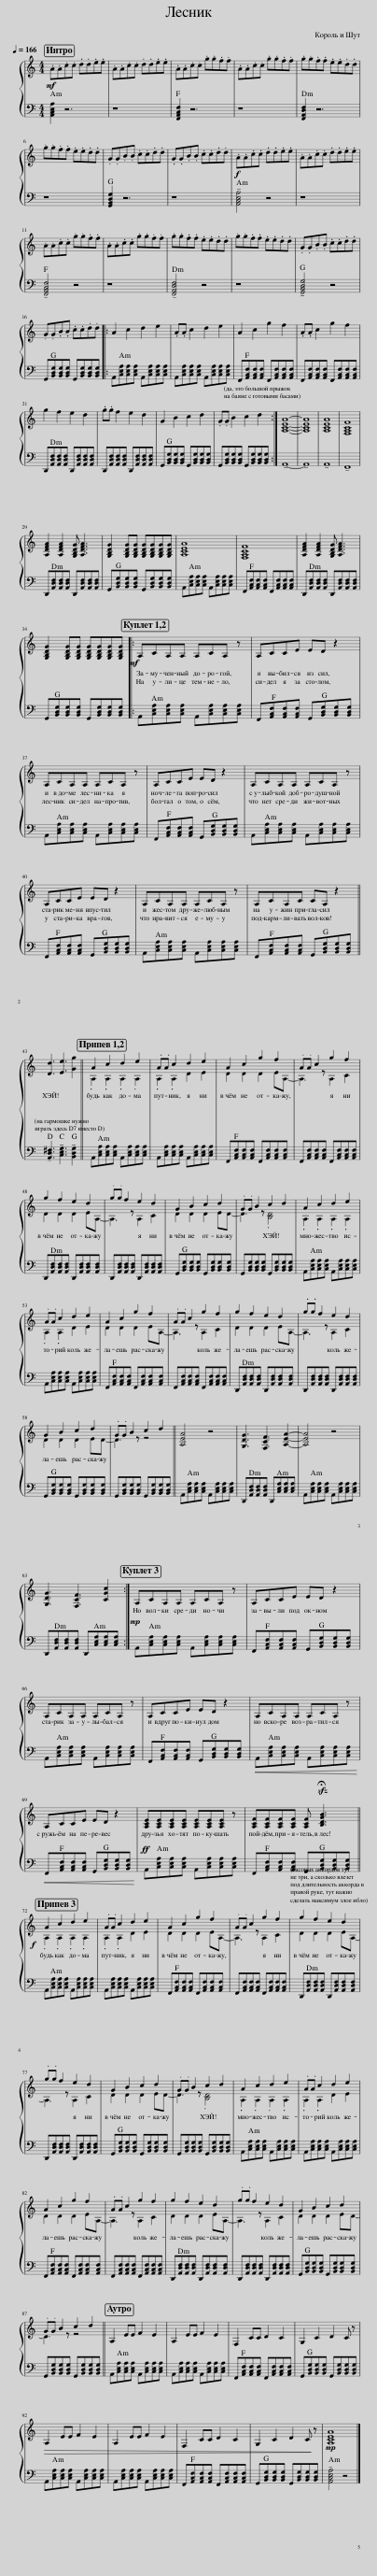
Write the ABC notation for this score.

X:1
%%score { ( 1 3 ) | 2 }
L:1/8
Q:1/4=166
M:4/4
I:linebreak $
K:C
V:1 treble
V:3 treble
V:2 bass
V:1
!mf! .A.A.c.c .d.d.e.e | .A.A.c.c .d.d.e.e | .A.A.c.c .g.g.f.f | .A.A.c.c .g.g.f.f | .g.g.f.f .e.e.d.d |$ %5
 .g.g.f.f .e.e.d.d | .G.G.B.B .c.c.d.d | .G.G.B.B .c.c.d.d |!f! .A.A.c.c .d.d.e.e | .A.A.c.c .d.d.e.e |$ %10
 .A.A.c.c .g.g.f.f | .A.A.c.c .g.g.f.f | .g.g.f.f .e.e.d.d | .g.g.f.f .e.e.d.d | .G.G.B.B .c.c.d.d |$ %15
 .G.G.B.B .c.c.d.d |: A2 c2 d2 e2 | .A.A c2 d2 e2 | A2 c2 g2 f2 | .A.A c2 g2 f2 |$ %20
 g2 f2 e2 d2 | .g.g f2 e2 d2 | G2 B2 c2 d2 | .G.G B2 c2 d2 :| [A,CEA]8- | %25
 [A,CEA]8 | [A,CEA]8 | [F,A,CF]8 |$ [A,DFA]2 [A,DFA]2 [G,B,DG] [A,DFA]3 | [G,B,DG]2 [G,B,DG][G,B,DG] [G,B,DG][G,B,DG][G,B,DG][G,B,DG] | %30
 [A,CEA]8 | [F,A,CF]8 | [A,DFA]2 [A,DFA]2 [G,B,DG] [A,DFA]3 |$ [G,B,DG]2 [G,B,DG][G,B,DG] [G,B,DG][G,B,DG][G,B,DG][G,B,DG] |:!mf! A,CA,A, A,CA, z | %35
 A,CCE ED z2 |$ A,CA,A, A,CA, z | A,CCE ED z2 | A,CA,A, A,CA, z |$ A,CCE ED z2 | %40
 A,CA,A, A,CA, z | A,CA,C CA, z2 ||$ [Dd]3 [Ee]3 [Gg]2 || A2 c2 d2 e2 | .A.A c2 d2 e2 | %45
 A2 c2 g2 f2 | .A.A c2 g2 f2 |$ g2 f2 e2 d2 | .g.g f2 e2 d2 | G2 B2 c2 d2 | %50
 .G.G B2 c2 d2 | A2 c2 d2 e2 |$ .A.A c2 d2 e2 | A2 c2 g2 f2 | .A.A c2 g2 f2 | %55
 g2 f2 e2 d2 | .g.g f2 e2 d2 |$ G2 B2 c2 d2 | .G.G B2 c2 d2 || [A,EA]4 z4 | %60
 [G,DG]3 [F,CF]3 [A,EA]2- | [A,EA]4 z4 |$ [G,DG]3 [F,CF]3 [CGc]2 :| A,CA,A, A,CA, z | A,CCE ED z2 |$ %65
 A,CA,A, A,CA, z | A,CCE ED z2 | A,CA,A, A,CA, z |$ A,CCE ED z2 | [A,CE][A,CE][A,CE][A,CE] [A,CE][A,CE][A,CE] z | %70
 [A,CF][A,CF][A,CF][A,CF] [A,CF]!sfz! !fermata![B,DGB]3 ||$!f! A2 c2 d2 e2 | .A.A c2 d2 e2 | A2 c2 g2 f2 | .A.A c2 g2 f2 | %75
 g2 f2 e2 d2 |$ .g.g f2 e2 d2 | G2 B2 c2 d2 | .G.G B2 c2 d2 | A2 c2 d2 e2 | %80
 .A.A c2 d2 e2 |$ A2 c2 g2 f2 | .A.A c2 g2 f2 | g2 f2 e2 d2 | .g.g f2 e2 d2 | %85
 G2 B2 c2 d2 |$ .G.G B2 c2 d2 || A,2 EE F2 E2 | A,2 EE F2 E2 | F,2 CC D2 C2 | %90
 G,2 C2 D2 C z |$!>(! A,2 EE F2 E2 | A,2 EE F2 E2 | F,2 CC D2 C2 | G,2 C2 D2 C!>)! z | %95
!mp! [A,CEA]8 |] %96
V:2
 .[A,,C,E,A,]2 z6 | z8 | .[F,,A,,C,F,]2 z6 | z8 | .[F,,A,,D,F,]2 z6 |$ %5
 z8 | .[G,,B,,D,G,]2 z6 | z8 | !tenuto![A,,C,E,A,]4 z4 | z8 |$ %10
 !tenuto![F,,A,,C,F,]4 z4 | z8 | !tenuto![F,,A,,D,F,]4 z4 | z8 | !tenuto![G,,B,,D,G,]4 z4 |$ %15
 .G,,.[B,,D,G,].[B,,D,G,].[B,,D,G,] .G,,.[B,,D,G,].[B,,D,G,].[B,,D,G,] |: .A,,.[C,E,A,].[C,E,A,].[C,E,A,] .A,,.[C,E,A,].[C,E,A,].[C,E,A,] | .A,,.[C,E,A,].[C,E,A,].[C,E,A,] .A,,.[C,E,A,].[C,E,A,].[C,E,A,] | .F,,.[A,,C,F,].[A,,C,F,].[A,,C,F,] .F,,.[A,,C,F,].[A,,C,F,].[A,,C,F,] | .F,,.[A,,C,F,].[A,,C,F,].[A,,C,F,] .F,,.[A,,C,F,].[A,,C,F,].[A,,C,F,] |$ %20
 .D,,.[A,,D,F,].[A,,D,F,].[A,,D,F,] .D,,.[A,,D,F,].[A,,D,F,].[A,,D,F,] | .D,,.[A,,D,F,].[A,,D,F,].[A,,D,F,] .D,,.[A,,D,F,].[A,,D,F,].[A,,D,F,] | .G,,.[B,,D,G,].[B,,D,G,].[B,,D,G,] .G,,.[B,,D,G,].[B,,D,G,].[B,,D,G,] | .G,,.[B,,D,G,].[B,,D,G,].[B,,D,G,] .G,,.[B,,D,G,].[B,,D,G,].[B,,D,G,] :| !tenuto!A,,8- | %25
 !tenuto!A,,8 | !tenuto!A,,8 | !tenuto!F,,8 |$ .D,,.[A,,D,F,].[A,,D,F,].[A,,D,F,] .D,,.[A,,D,F,].[A,,D,F,].[A,,D,F,] | .G,,.[B,,D,G,].[B,,D,G,].[B,,D,G,] .G,,.[B,,D,G,].[B,,D,G,].[B,,D,G,] | %30
 .A,,.[C,E,A,].[C,E,A,].[C,E,A,] .A,,.[C,E,A,].[C,E,A,].[C,E,A,] | .F,,.[A,,C,F,].[A,,C,F,].[A,,C,F,] .F,,.[A,,C,F,].[A,,C,F,].[A,,C,F,] | .D,,.[A,,D,F,].[A,,D,F,].[A,,D,F,] .D,,.[A,,D,F,].[A,,D,F,].[A,,D,F,] |$ .G,,.[B,,D,G,].[B,,D,G,].[B,,D,G,] .G,,.[B,,D,G,].[B,,D,G,].[B,,D,G,] |: .A,,.[C,E,A,].[C,E,A,].[C,E,A,] .A,,.[C,E,A,].[C,E,A,].[C,E,A,] | %35
 .F,,.[A,,C,F,].[A,,C,F,].[A,,C,F,] .G,,.[B,,D,G,].[B,,D,G,].[B,,D,G,] |$ .A,,.[C,E,A,].[C,E,A,].[C,E,A,] .A,,.[C,E,A,].[C,E,A,].[C,E,A,] | .F,,.[A,,C,F,].[A,,C,F,].[A,,C,F,] .G,,.[B,,D,G,].[B,,D,G,].[B,,D,G,] | .A,,.[C,E,A,].[C,E,A,].[C,E,A,] .A,,.[C,E,A,].[C,E,A,].[C,E,A,] |$ .F,,.[A,,C,F,].[A,,C,F,].[A,,C,F,] .G,,.[B,,D,G,].[B,,D,G,].[B,,D,G,] | %40
 .A,,.[C,E,A,].[C,E,A,].[C,E,A,] .A,,.[C,E,A,].[C,E,A,].[C,E,A,] | .F,,.[A,,C,F,].[A,,C,F,].[A,,C,F,] .G,,.[B,,D,G,].[B,,D,G,].[B,,D,G,] ||$ !tenuto![A,,D,^F,]3 !tenuto![C,E,G,]3 !tenuto![B,,D,G,]2 || .A,,.[C,E,A,].[C,E,A,].[C,E,A,] .A,,.[C,E,A,].[C,E,A,].[C,E,A,] | .A,,.[C,E,A,].[C,E,A,].[C,E,A,] .A,,.[C,E,A,].[C,E,A,].[C,E,A,] | %45
 .F,,.[A,,C,F,].[A,,C,F,].[A,,C,F,] .F,,.[A,,C,F,].[A,,C,F,].[A,,C,F,] | .F,,.[A,,C,F,].[A,,C,F,].[A,,C,F,] .F,,.[A,,C,F,].[A,,C,F,].[A,,C,F,] |$ .D,,.[A,,D,F,].[A,,D,F,].[A,,D,F,] .D,,.[A,,D,F,].[A,,D,F,].[A,,D,F,] | .D,,.[A,,D,F,].[A,,D,F,].[A,,D,F,] .D,,.[A,,D,F,].[A,,D,F,].[A,,D,F,] | .G,,.[B,,D,G,].[B,,D,G,].[B,,D,G,] .G,,.[B,,D,G,].[B,,D,G,].[B,,D,G,] | %50
 .G,,.[B,,D,G,].[B,,D,G,].[B,,D,G,] .G,,.[B,,D,G,].[B,,D,G,].[B,,D,G,] | .A,,.[C,E,A,].[C,E,A,].[C,E,A,] .A,,.[C,E,A,].[C,E,A,].[C,E,A,] |$ .A,,.[C,E,A,].[C,E,A,].[C,E,A,] .A,,.[C,E,A,].[C,E,A,].[C,E,A,] | .F,,.[A,,C,F,].[A,,C,F,].[A,,C,F,] .F,,.[A,,C,F,].[A,,C,F,].[A,,C,F,] | .F,,.[A,,C,F,].[A,,C,F,].[A,,C,F,] .F,,.[A,,C,F,].[A,,C,F,].[A,,C,F,] | %55
 .D,,.[A,,D,F,].[A,,D,F,].[A,,D,F,] .D,,.[A,,D,F,].[A,,D,F,].[A,,D,F,] | .D,,.[A,,D,F,].[A,,D,F,].[A,,D,F,] .D,,.[A,,D,F,].[A,,D,F,].[A,,D,F,] |$ .G,,.[B,,D,G,].[B,,D,G,].[B,,D,G,] .G,,.[B,,D,G,].[B,,D,G,].[B,,D,G,] | .G,,.[B,,D,G,].[B,,D,G,].[B,,D,G,] .G,,.[B,,D,G,].[B,,D,G,].[B,,D,G,] || .A,,.[C,E,A,].[C,E,A,].[C,E,A,] .A,,.[C,E,A,].[C,E,A,].[C,E,A,] | %60
 .D,,.[A,,D,F,].[A,,D,F,].[A,,D,F,] .D,,.[C,E,A,].[C,E,A,].[C,E,A,] | .A,,.[C,E,A,].[C,E,A,].[C,E,A,] .A,,.[C,E,A,].[C,E,A,].[C,E,A,] |$ .D,,.[A,,D,F,].[A,,D,F,].[A,,D,F,] .D,,.[C,E,A,].[C,E,A,].[C,E,A,] :|!mp! .A,,.[C,E,A,].[C,E,A,].[C,E,A,] .A,,.[C,E,A,].[C,E,A,].[C,E,A,] | .F,,.[A,,C,F,].[A,,C,F,].[A,,C,F,] .G,,.[B,,D,G,].[B,,D,G,].[B,,D,G,] |$ %65
 .A,,.[C,E,A,].[C,E,A,].[C,E,A,] .A,,.[C,E,A,].[C,E,A,].[C,E,A,] | .F,,.[A,,C,F,].[A,,C,F,].[A,,C,F,] .G,,.[B,,D,G,].[B,,D,G,].[B,,D,G,] |!<(! .A,,.[C,E,A,].[C,E,A,].[C,E,A,] .A,,.[C,E,A,].[C,E,A,].[C,E,A,]!<)! |$!<(! .F,,.[A,,C,F,].[A,,C,F,].[A,,C,F,] .G,,.[B,,D,G,].[B,,D,G,].[B,,D,G,]!<)! |!ff! .A,,.[C,E,A,].[C,E,A,].[C,E,A,] .A,,.[C,E,A,].[C,E,A,].[C,E,A,] | %70
 .F,,.[A,,C,F,].[A,,C,F,].[A,,C,F,] .G,,.[B,,D,G,].[B,,D,G,].[B,,D,G,] ||$ .A,,.[C,E,A,].[C,E,A,].[C,E,A,] .A,,.[C,E,A,].[C,E,A,].[C,E,A,] | .A,,.[C,E,A,].[C,E,A,].[C,E,A,] .A,,.[C,E,A,].[C,E,A,].[C,E,A,] | .F,,.[A,,C,F,].[A,,C,F,].[A,,C,F,] .F,,.[A,,C,F,].[A,,C,F,].[A,,C,F,] | .F,,.[A,,C,F,].[A,,C,F,].[A,,C,F,] .F,,.[A,,C,F,].[A,,C,F,].[A,,C,F,] | %75
 .D,,.[A,,D,F,].[A,,D,F,].[A,,D,F,] .D,,.[A,,D,F,].[A,,D,F,].[A,,D,F,] |$ .D,,.[A,,D,F,].[A,,D,F,].[A,,D,F,] .D,,.[A,,D,F,].[A,,D,F,].[A,,D,F,] | .G,,.[B,,D,G,].[B,,D,G,].[B,,D,G,] .G,,.[B,,D,G,].[B,,D,G,].[B,,D,G,] | .G,,.[B,,D,G,].[B,,D,G,].[B,,D,G,] .G,,.[B,,D,G,].[B,,D,G,].[B,,D,G,] | .A,,.[C,E,A,].[C,E,A,].[C,E,A,] .A,,.[C,E,A,].[C,E,A,].[C,E,A,] | %80
 .A,,.[C,E,A,].[C,E,A,].[C,E,A,] .A,,.[C,E,A,].[C,E,A,].[C,E,A,] |$ .F,,.[A,,C,F,].[A,,C,F,].[A,,C,F,] .F,,.[A,,C,F,].[A,,C,F,].[A,,C,F,] | .F,,.[A,,C,F,].[A,,C,F,].[A,,C,F,] .F,,.[A,,C,F,].[A,,C,F,].[A,,C,F,] | .D,,.[A,,D,F,].[A,,D,F,].[A,,D,F,] .D,,.[A,,D,F,].[A,,D,F,].[A,,D,F,] | .D,,.[A,,D,F,].[A,,D,F,].[A,,D,F,] .D,,.[A,,D,F,].[A,,D,F,].[A,,D,F,] | %85
 .G,,.[B,,D,G,].[B,,D,G,].[B,,D,G,] .G,,.[B,,D,G,].[B,,D,G,].[B,,D,G,] |$ .G,,.[B,,D,G,].[B,,D,G,].[B,,D,G,] .G,,.[B,,D,G,].[B,,D,G,].[B,,D,G,] || .A,,.[C,E,A,].[C,E,A,].[C,E,A,] .A,,.[C,E,A,].[C,E,A,].[C,E,A,] | .A,,.[C,E,A,].[C,E,A,].[C,E,A,] .A,,.[C,E,A,].[C,E,A,].[C,E,A,] | .F,,.[A,,C,F,].[A,,C,F,].[A,,C,F,] .F,,.[A,,C,F,].[A,,C,F,].[A,,C,F,] | %90
 .G,,.[B,,D,G,].[B,,D,G,].[B,,D,G,] .G,,.[B,,D,G,].[B,,D,G,].[B,,D,G,] |$ .A,,.[C,E,A,].[C,E,A,].[C,E,A,] .A,,.[C,E,A,].[C,E,A,].[C,E,A,] | .A,,.[C,E,A,].[C,E,A,].[C,E,A,] .A,,.[C,E,A,].[C,E,A,].[C,E,A,] | .F,,.[A,,C,F,].[A,,C,F,].[A,,C,F,] .F,,.[A,,C,F,].[A,,C,F,].[A,,C,F,] | .G,,.[B,,D,G,].[B,,D,G,].[B,,D,G,] .G,,.[B,,D,G,].[B,,D,G,].[B,,D,G,] | %95
 !tenuto![A,,C,E,A,]4 z4 |] %96
V:3
 x8 | x8 | x8 | x8 | x8 |$ %5
 x8 | x8 | x8 | x8 | x8 |$ %10
 x8 | x8 | x8 | x8 | x8 |$ %15
 x8 |: x8 | x8 | x8 | x8 |$ %20
 x8 | x8 | x8 | x8 :| x8 | %25
 x8 | x8 | x8 |$ x8 | x8 | %30
 x8 | x8 | x8 |$ x8 |: x8 | %35
 x8 |$ x8 | x8 | x8 |$ x8 | %40
 x8 | x8 ||$ x8 || .A,2 .A,2 .A,2 .A,2 | .A,2 .A,2 D2 E2 | %45
 D2 D2 D2 EA,- | A,3 z A,2 C2 |$ D2 D2 D2 EA,- | A,3 z A,2 C2 | D2 D2 D2 ED- | %50
 D3 z .[B,D]4 | .A,2 .A,2 .A,2 .A,2 |$ .A,2 .A,2 D2 E2 | D2 D2 D2 EA,- | A,3 z A,2 C2 | %55
 D2 D2 D2 EA,- | A,3 z A,2 C2 |$ D2 D2 D2 ED- | D3 z z4 || x8 | %60
 x8 | x8 |$ x8 :| x8 | x8 |$ %65
 x8 | x8 | x8 |$ x8 | x8 | %70
 x8 ||$ .A,2 .A,2 .A,2 .A,2 | .A,2 .A,2 D2 E2 | D2 D2 D2 EA,- | A,3 z A,2 C2 | %75
 D2 D2 D2 EA,- |$ A,3 z A,2 C2 | D2 D2 D2 ED- | D3 z .[B,D]4 | .A,2 .A,2 .A,2 .A,2 | %80
 .A,2 .A,2 D2 E2 |$ D2 D2 D2 EA,- | A,3 z A,2 C2 | D2 D2 D2 EA,- | A,3 z A,2 C2 | %85
 D2 D2 D2 ED- |$ D3 z z4 || x8 | x8 | x8 | %90
 x8 |$ x8 | x8 | x8 | x8 | %95
 x8 |] %96
